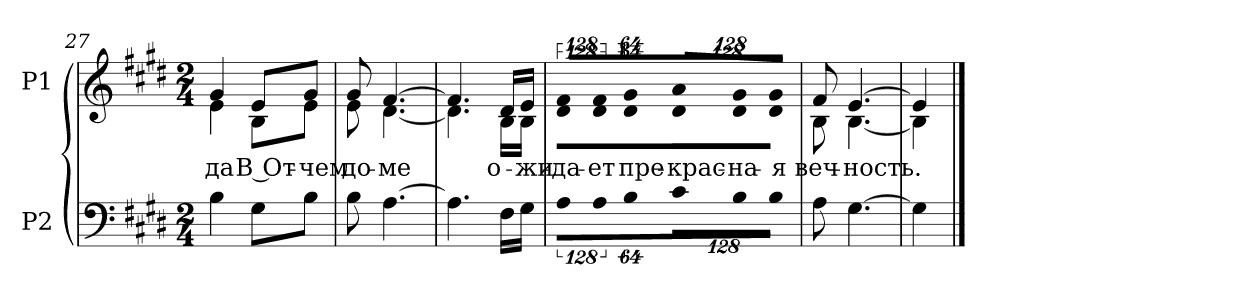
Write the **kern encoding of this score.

**kern	**kern	**text
*part2	*part1	*part1
*staff2	*staff1	*staff1
*I"P2	*I"P1	*
*clefF4	*clefG2	*
*k[f#c#g#d#]	*k[f#c#g#d#]	*
*E:	*E:	*
*M2/4	*M2/4	*
=27	=27	=27
!	!	!LO:LY:b:color=#000000
*	*^	*
4Bi\	4g#i/	4ei\	-да
!	!	!	!LO:LY:b:color=#000000
8G#i\L	8ei/L	8Bi\L	В От-
!	!	!	!LO:LY:b:color=#000000
8Bi\J	8g#i/J	8ei\J	-чем
=28	=28	=28	=28
!	!	!	!LO:LY:b:color=#000000
8Bi\	8g#i/	8ei\	до-
!	!	!	!LO:LY:b:color=#000000
[>4.Ai\	[>4.f#i/	[<4.d#i\	-ме
=29	=29	=29	=29
4.Ai\]	4.f#i/]	4.d#i\]	.
!	!	!	!LO:LY:b:color=#000000
16F#i\LL	16d#i/LL	16Bi\LL	о-
!	!	!	!LO:LY:b:color=#000000
16G#i\JJ	16ei/JJ	16Bi\JJ	-жи-
=30	=30	=30	=30
!LO:N:vis=8	!LO:N:vis=8	!	!
!	!	!LO:N:vis=8	!LO:LY:b:color=#000000
1024%85Ai\L	1024%85f#i/L	1024%85d#i\L	-да-
!LO:N:vis=8	!LO:N:vis=8	!	!
!	!	!LO:N:vis=8	!LO:LY:b:color=#000000
1024%85Ai\	1024%85f#i/	1024%85d#i\	-ет
!LO:N:vis=8	!LO:N:vis=8	!	!
!	!	!LO:N:vis=8	!LO:LY:b:color=#000000
512%43Bi\J	512%43g#i/J	512%43d#i\J	пре-
!LO:N:vis=8	!LO:N:vis=8	!	!
!	!	!LO:N:vis=8	!LO:LY:b:color=#000000
1024%85c#i\L	1024%85ai/L	1024%85d#i\L	-крас-
!LO:N:vis=8	!LO:N:vis=8	!	!
!	!	!LO:N:vis=8	!LO:LY:b:color=#000000
1024%85Bi\	1024%85g#i/	1024%85d#i\	-на-
!LO:N:vis=8	!LO:N:vis=8	!	!
!	!	!LO:N:vis=8	!LO:LY:b:color=#000000
512%43Bi\J	512%43g#i/J	512%43d#i\J	-я
=31	=31	=31	=31
!	!	!	!LO:LY:b:color=#000000
8Ai\	8f#i/	8Bi\	веч-
!	!	!	!LO:LY:b:color=#000000
[>4.G#i\	[>4.ei/	[<4.Bi\	-ность.
=32	=32	=32	=32
4G#i\]	4ei/]	4Bi\]	.
*	*v	*v	*
==	==	==
*-	*-	*-
